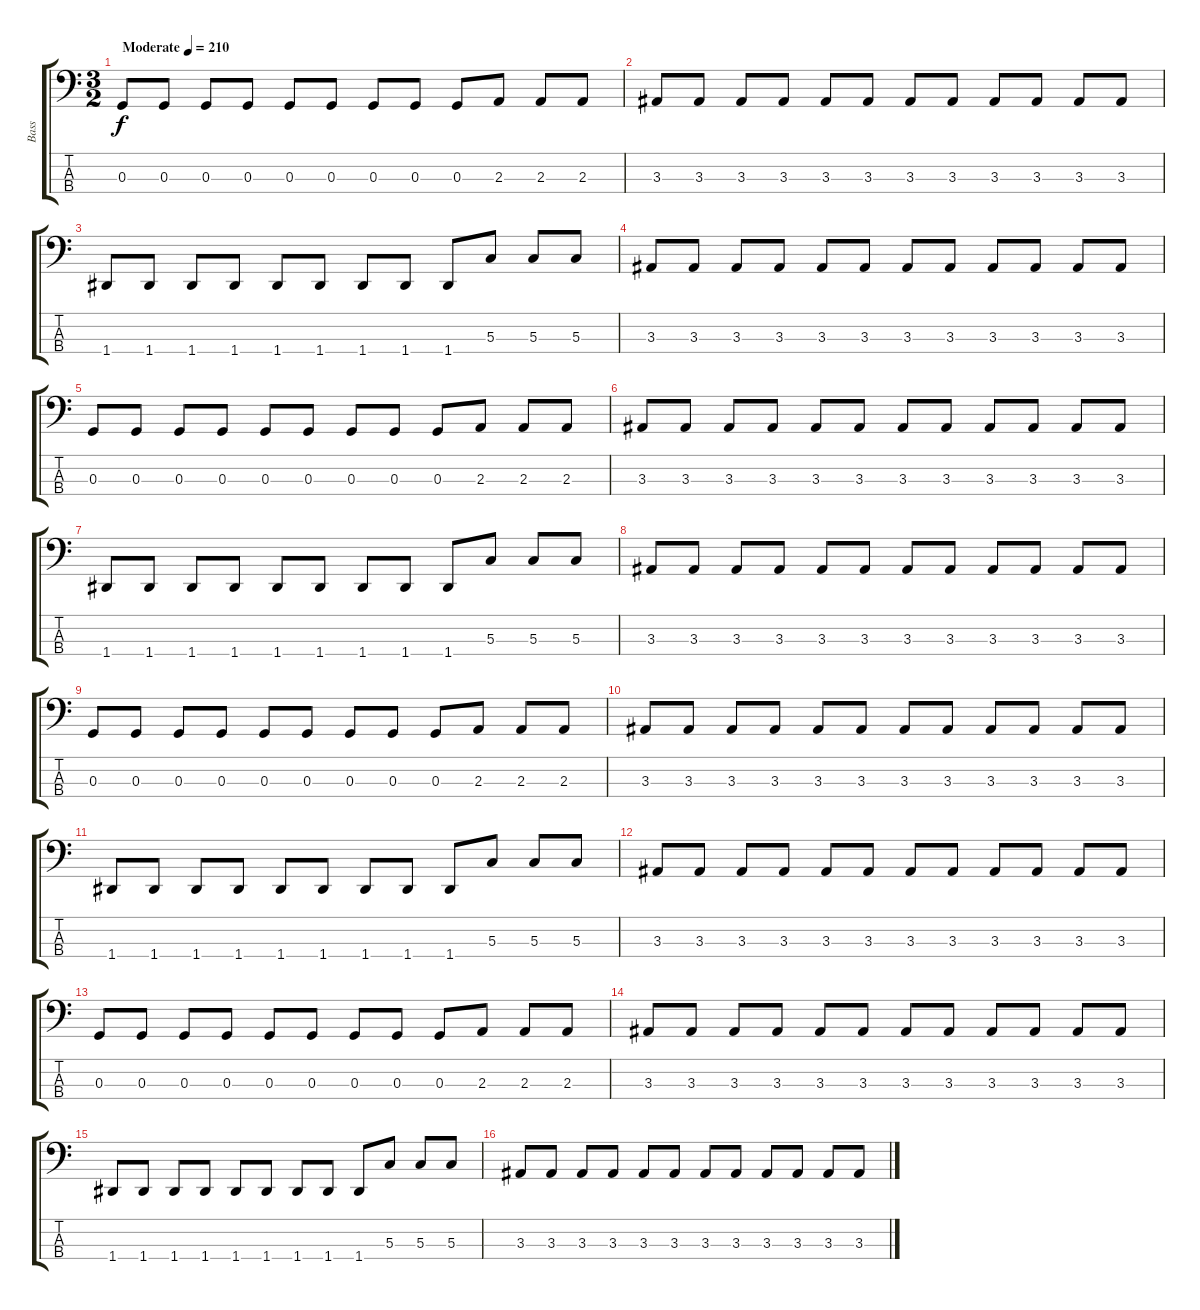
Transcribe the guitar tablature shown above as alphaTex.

\track ("Bass" "Bass") {instrument electricbassfinger}
\staff {score tabs}
\tuning (F2 C2 G1 D1) {hide}
\ts (3 2)
\tempo (210 "Moderate")
\clef f4
\ks c
0.3.8{dy f instrument electricbassfinger} 0.3.8 0.3.8 0.3.8 0.3.8 0.3.8 0.3.8 0.3.8 0.3.8 2.3.8 2.3.8 2.3.8 |
3.3.8 3.3.8 3.3.8 3.3.8 3.3.8 3.3.8 3.3.8 3.3.8 3.3.8 3.3.8 3.3.8 3.3.8 |
1.4.8 1.4.8 1.4.8 1.4.8 1.4.8 1.4.8 1.4.8 1.4.8 1.4.8 5.3.8 5.3.8 5.3.8 |
3.3.8 3.3.8 3.3.8 3.3.8 3.3.8 3.3.8 3.3.8 3.3.8 3.3.8 3.3.8 3.3.8 3.3.8 |
0.3.8 0.3.8 0.3.8 0.3.8 0.3.8 0.3.8 0.3.8 0.3.8 0.3.8 2.3.8 2.3.8 2.3.8 |
3.3.8 3.3.8 3.3.8 3.3.8 3.3.8 3.3.8 3.3.8 3.3.8 3.3.8 3.3.8 3.3.8 3.3.8 |
1.4.8 1.4.8 1.4.8 1.4.8 1.4.8 1.4.8 1.4.8 1.4.8 1.4.8 5.3.8 5.3.8 5.3.8 |
3.3.8 3.3.8 3.3.8 3.3.8 3.3.8 3.3.8 3.3.8 3.3.8 3.3.8 3.3.8 3.3.8 3.3.8 |
0.3.8 0.3.8 0.3.8 0.3.8 0.3.8 0.3.8 0.3.8 0.3.8 0.3.8 2.3.8 2.3.8 2.3.8 |
3.3.8 3.3.8 3.3.8 3.3.8 3.3.8 3.3.8 3.3.8 3.3.8 3.3.8 3.3.8 3.3.8 3.3.8 |
1.4.8 1.4.8 1.4.8 1.4.8 1.4.8 1.4.8 1.4.8 1.4.8 1.4.8 5.3.8 5.3.8 5.3.8 |
3.3.8 3.3.8 3.3.8 3.3.8 3.3.8 3.3.8 3.3.8 3.3.8 3.3.8 3.3.8 3.3.8 3.3.8 |
0.3.8 0.3.8 0.3.8 0.3.8 0.3.8 0.3.8 0.3.8 0.3.8 0.3.8 2.3.8 2.3.8 2.3.8 |
3.3.8 3.3.8 3.3.8 3.3.8 3.3.8 3.3.8 3.3.8 3.3.8 3.3.8 3.3.8 3.3.8 3.3.8 |
1.4.8 1.4.8 1.4.8 1.4.8 1.4.8 1.4.8 1.4.8 1.4.8 1.4.8 5.3.8 5.3.8 5.3.8 |
3.3.8 3.3.8 3.3.8 3.3.8 3.3.8 3.3.8 3.3.8 3.3.8 3.3.8 3.3.8 3.3.8 3.3.8
